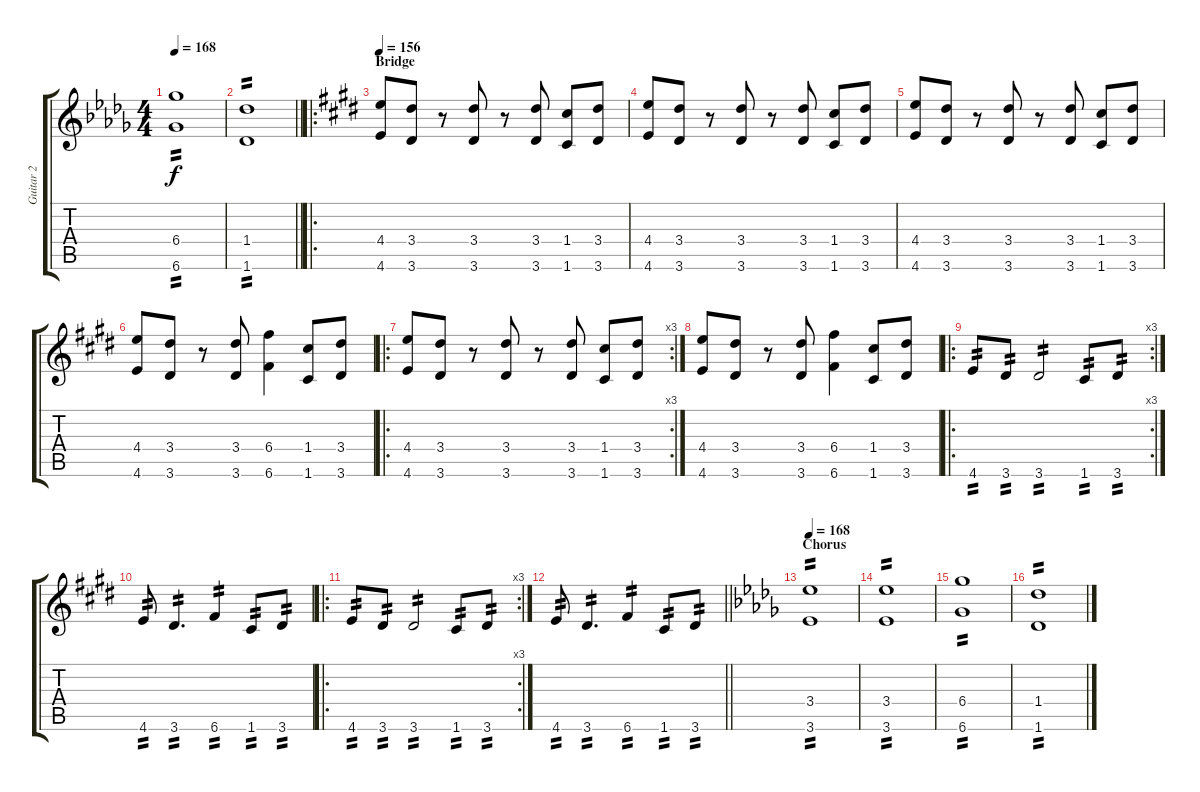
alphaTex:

\track ("Guitar 2" "Guitar 2") {instrument distortionguitar}
\staff {score tabs}
\tuning (E4 C4 G3 C3 G2 C2) {hide}
\ts (4 4)
\tempo 168
\clef g2
\ks db
(6.4 6.6).1{ot 8vb tp 2 dy f} |
\barLineRight lightlight
(1.4 1.6).1{ot 8vb tp 2} |
\ro
\section ("" "Bridge")
\tempo 156
\ks c#minor
(4.4 4.6).8{ot 8vb} (3.4 3.6).8{ot 8vb} r.8{ot 8vb} (3.4 3.6).8{ot 8vb} r.8{ot 8vb} (3.4 3.6).8{ot 8vb} (1.4 1.6).8{ot 8vb} (3.4 3.6).8{ot 8vb} |
(4.4 4.6).8{ot 8vb} (3.4 3.6).8{ot 8vb} r.8{ot 8vb} (3.4 3.6).8{ot 8vb} r.8{ot 8vb} (3.4 3.6).8{ot 8vb} (1.4 1.6).8{ot 8vb} (3.4 3.6).8{ot 8vb} |
(4.4 4.6).8{ot 8vb} (3.4 3.6).8{ot 8vb} r.8{ot 8vb} (3.4 3.6).8{ot 8vb} r.8{ot 8vb} (3.4 3.6).8{ot 8vb} (1.4 1.6).8{ot 8vb} (3.4 3.6).8{ot 8vb} |
(4.4 4.6).8{ot 8vb} (3.4 3.6).8{ot 8vb} r.8{ot 8vb} (3.4 3.6).8{ot 8vb} (6.4 6.6).4{ot 8vb} (1.4 1.6).8{ot 8vb} (3.4 3.6).8{ot 8vb} |
\ro
\rc 3
(4.4 4.6).8{ot 8vb} (3.4 3.6).8{ot 8vb} r.8{ot 8vb} (3.4 3.6).8{ot 8vb} r.8{ot 8vb} (3.4 3.6).8{ot 8vb} (1.4 1.6).8{ot 8vb} (3.4 3.6).8{ot 8vb} |
(4.4 4.6).8{ot 8vb} (3.4 3.6).8{ot 8vb} r.8{ot 8vb} (3.4 3.6).8{ot 8vb} (6.4 6.6).4{ot 8vb} (1.4 1.6).8{ot 8vb} (3.4 3.6).8{ot 8vb} |
\ro
\rc 3
4.6.8{ot 8vb tp 2} 3.6.8{ot 8vb tp 2} 3.6.2{ot 8vb tp 2} 1.6.8{ot 8vb tp 2} 3.6.8{ot 8vb tp 2} |
4.6.8{ot 8vb tp 2} 3.6.4{d ot 8vb tp 2} 6.6.4{ot 8vb tp 2} 1.6.8{ot 8vb tp 2} 3.6.8{ot 8vb tp 2} |
\ro
\rc 3
4.6.8{ot 8vb tp 2} 3.6.8{ot 8vb tp 2} 3.6.2{ot 8vb tp 2} 1.6.8{ot 8vb tp 2} 3.6.8{ot 8vb tp 2} |
\barLineRight lightlight
4.6.8{ot 8vb tp 2} 3.6.4{d ot 8vb tp 2} 6.6.4{ot 8vb tp 2} 1.6.8{ot 8vb tp 2} 3.6.8{ot 8vb tp 2} |
\section ("" "Chorus")
\tempo 168
\ks db
(3.4 3.6).1{ot 8vb tp 2} |
(3.4 3.6).1{ot 8vb tp 2} |
(6.4 6.6).1{ot 8vb tp 2} |
(1.4 1.6).1{ot 8vb tp 2}
